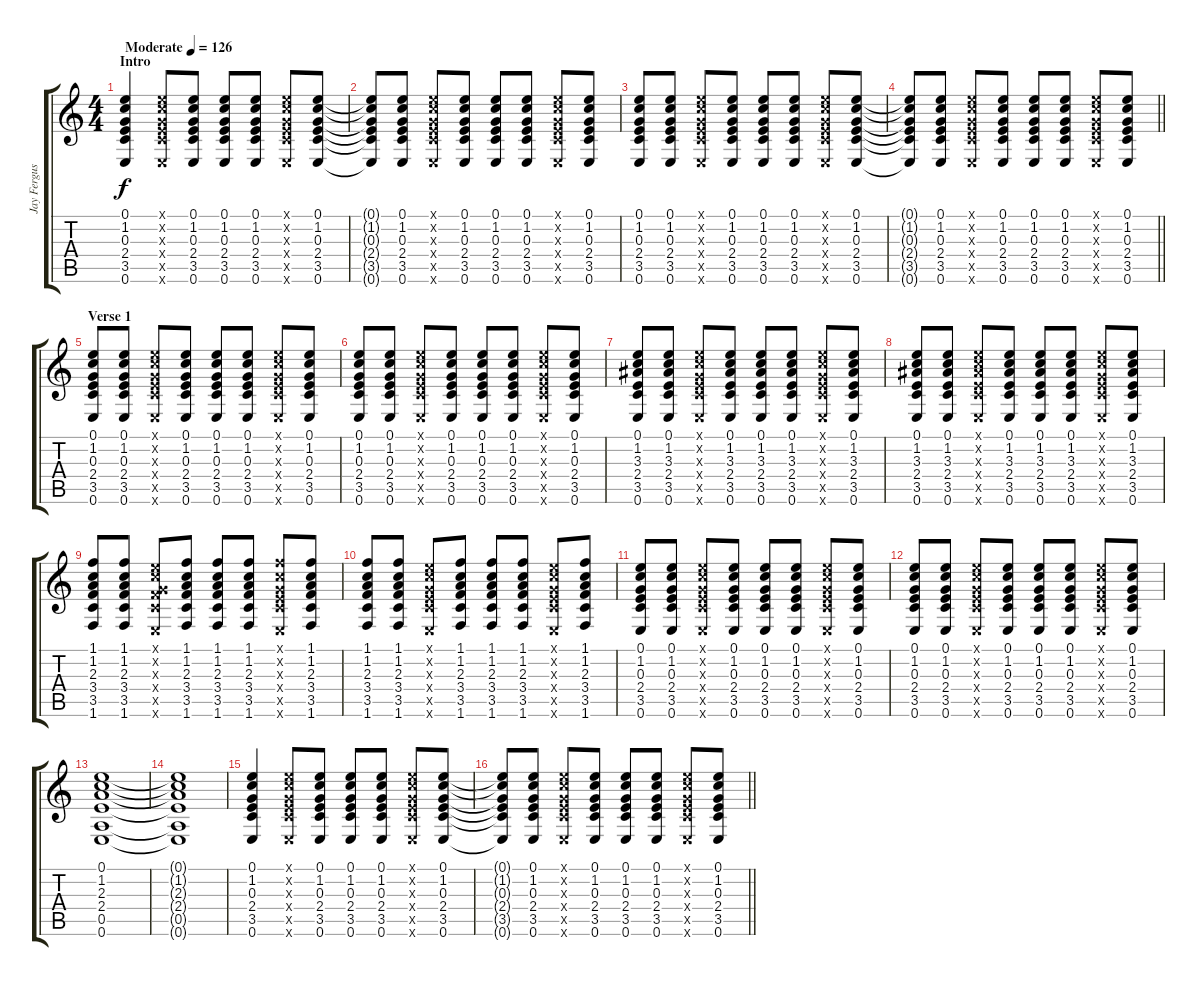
\track ("Jay Ferguson" "Jay Fergus") {instrument acousticguitarsteel}
\staff {score tabs}
\tuning (E4 B3 G3 D3 A2 E2) {hide}
\ts (4 4)
\section ("" "Intro")
\tempo (126 "Moderate")
\clef g2
\ks c
(0.1 1.2 0.3 2.4 3.5 0.6).4{dy f instrument acousticguitarsteel} (0.1{x} 1.2{x} 0.3{x} 2.4{x} 3.5{x} 0.6{x}).8 (0.1 1.2 0.3 2.4 3.5 0.6).8 (0.1 1.2 0.3 2.4 3.5 0.6).8 (0.1 1.2 0.3 2.4 3.5 0.6).8 (0.1{x} 1.2{x} 0.3{x} 2.4{x} 3.5{x} 0.6{x}).8 (0.1 1.2 0.3 2.4 3.5 0.6).8 |
(0.1{t} 1.2{t} 0.3{t} 2.4{t} 3.5{t} 0.6{t}).8 (0.1 1.2 0.3 2.4 3.5 0.6).8 (0.1{x} 1.2{x} 0.3{x} 2.4{x} 3.5{x} 0.6{x}).8 (0.1 1.2 0.3 2.4 3.5 0.6).8 (0.1 1.2 0.3 2.4 3.5 0.6).8 (0.1 1.2 0.3 2.4 3.5 0.6).8 (0.1{x} 1.2{x} 0.3{x} 2.4{x} 3.5{x} 0.6{x}).8 (0.1 1.2 0.3 2.4 3.5 0.6).8 |
(0.1 1.2 0.3 2.4 3.5 0.6).8 (0.1 1.2 0.3 2.4 3.5 0.6).8 (0.1{x} 1.2{x} 0.3{x} 2.4{x} 3.5{x} 0.6{x}).8 (0.1 1.2 0.3 2.4 3.5 0.6).8 (0.1 1.2 0.3 2.4 3.5 0.6).8 (0.1 1.2 0.3 2.4 3.5 0.6).8 (0.1{x} 1.2{x} 0.3{x} 2.4{x} 3.5{x} 0.6{x}).8 (0.1 1.2 0.3 2.4 3.5 0.6).8 |
\barLineRight lightlight
(0.1{t} 1.2{t} 0.3{t} 2.4{t} 3.5{t} 0.6{t}).8 (0.1 1.2 0.3 2.4 3.5 0.6).8 (0.1{x} 1.2{x} 0.3{x} 2.4{x} 3.5{x} 0.6{x}).8 (0.1 1.2 0.3 2.4 3.5 0.6).8 (0.1 1.2 0.3 2.4 3.5 0.6).8 (0.1 1.2 0.3 2.4 3.5 0.6).8 (0.1{x} 1.2{x} 0.3{x} 2.4{x} 3.5{x} 0.6{x}).8 (0.1 1.2 0.3 2.4 3.5 0.6).8 |
\section ("" "Verse 1")
(0.1 1.2 0.3 2.4 3.5 0.6).8 (0.1 1.2 0.3 2.4 3.5 0.6).8 (0.1{x} 1.2{x} 0.3{x} 2.4{x} 3.5{x} 0.6{x}).8 (0.1 1.2 0.3 2.4 3.5 0.6).8 (0.1 1.2 0.3 2.4 3.5 0.6).8 (0.1 1.2 0.3 2.4 3.5 0.6).8 (0.1{x} 1.2{x} 0.3{x} 2.4{x} 3.5{x} 0.6{x}).8 (0.1 1.2 0.3 2.4 3.5 0.6).8 |
(0.1 1.2 0.3 2.4 3.5 0.6).8 (0.1 1.2 0.3 2.4 3.5 0.6).8 (0.1{x} 1.2{x} 0.3{x} 2.4{x} 3.5{x} 0.6{x}).8 (0.1 1.2 0.3 2.4 3.5 0.6).8 (0.1 1.2 0.3 2.4 3.5 0.6).8 (0.1 1.2 0.3 2.4 3.5 0.6).8 (0.1{x} 1.2{x} 0.3{x} 2.4{x} 3.5{x} 0.6{x}).8 (0.1 1.2 0.3 2.4 3.5 0.6).8 |
(0.1 1.2 3.3 2.4 3.5 0.6).8 (0.1 1.2 3.3 2.4 3.5 0.6).8 (0.1{x} 1.2{x} 0.3{x} 2.4{x} 3.5{x} 0.6{x}).8 (0.1 1.2 3.3 2.4 3.5 0.6).8 (0.1 1.2 3.3 2.4 3.5 0.6).8 (0.1 1.2 3.3 2.4 3.5 0.6).8 (0.1{x} 1.2{x} 0.3{x} 2.4{x} 3.5{x} 0.6{x}).8 (0.1 1.2 3.3 2.4 3.5 0.6).8 |
(0.1 1.2 3.3 2.4 3.5 0.6).8 (0.1 1.2 3.3 2.4 3.5 0.6).8 (0.1{x} 1.2{x} 3.3{x} 2.4{x} 3.5{x} 0.6{x}).8 (0.1 1.2 3.3 2.4 3.5 0.6).8 (0.1 1.2 3.3 2.4 3.5 0.6).8 (0.1 1.2 3.3 2.4 3.5 0.6).8 (0.1{x} 1.2{x} 0.3{x} 2.4{x} 3.5{x} 0.6{x}).8 (0.1 1.2 3.3 2.4 3.5 0.6).8 |
(1.1 1.2 2.3 3.4 3.5 1.6).8 (1.1 1.2 2.3 3.4 3.5 1.6).8 (0.1{x} 1.2{x} 0.3{x} 3.4{x} 3.5{x} 0.6{x}).8 (1.1 1.2 2.3 3.4 3.5 1.6).8 (1.1 1.2 2.3 3.4 3.5 1.6).8 (1.1 1.2 2.3 3.4 3.5 1.6).8 (1.1{x} 1.2{x} 0.3{x} 2.4{x} 3.5{x} 0.6{x}).8 (1.1 1.2 2.3 3.4 3.5 1.6).8 |
(1.1 1.2 2.3 3.4 3.5 1.6).8 (1.1 1.2 2.3 3.4 3.5 1.6).8 (0.1{x} 1.2{x} 0.3{x} 2.4{x} 3.5{x} 0.6{x}).8 (1.1 1.2 2.3 3.4 3.5 1.6).8 (1.1 1.2 2.3 3.4 3.5 1.6).8 (1.1 1.2 2.3 3.4 3.5 1.6).8 (0.1{x} 1.2{x} 0.3{x} 2.4{x} 3.5{x} 0.6{x}).8 (1.1 1.2 2.3 3.4 3.5 1.6).8 |
(0.1 1.2 0.3 2.4 3.5 0.6).8 (0.1 1.2 0.3 2.4 3.5 0.6).8 (0.1{x} 1.2{x} 0.3{x} 2.4{x} 3.5{x} 0.6{x}).8 (0.1 1.2 0.3 2.4 3.5 0.6).8 (0.1 1.2 0.3 2.4 3.5 0.6).8 (0.1 1.2 0.3 2.4 3.5 0.6).8 (0.1{x} 1.2{x} 0.3{x} 2.4{x} 3.5{x} 0.6{x}).8 (0.1 1.2 0.3 2.4 3.5 0.6).8 |
(0.1 1.2 0.3 2.4 3.5 0.6).8 (0.1 1.2 0.3 2.4 3.5 0.6).8 (0.1{x} 1.2{x} 0.3{x} 2.4{x} 3.5{x} 0.6{x}).8 (0.1 1.2 0.3 2.4 3.5 0.6).8 (0.1 1.2 0.3 2.4 3.5 0.6).8 (0.1 1.2 0.3 2.4 3.5 0.6).8 (0.1{x} 1.2{x} 0.3{x} 2.4{x} 3.5{x} 0.6{x}).8 (0.1 1.2 0.3 2.4 3.5 0.6).8 |
(0.1 1.2 2.3 2.4 0.5 0.6).1 |
(0.1{t} 1.2{t} 2.3{t} 2.4{t} 0.5{t} 0.6{t}).1 |
(0.1 1.2 0.3 2.4 3.5 0.6).4 (0.1{x} 1.2{x} 0.3{x} 2.4{x} 3.5{x} 0.6{x}).8 (0.1 1.2 0.3 2.4 3.5 0.6).8 (0.1 1.2 0.3 2.4 3.5 0.6).8 (0.1 1.2 0.3 2.4 3.5 0.6).8 (0.1{x} 1.2{x} 0.3{x} 2.4{x} 3.5{x} 0.6{x}).8 (0.1 1.2 0.3 2.4 3.5 0.6).8 |
\barLineRight lightlight
(0.1{t} 1.2{t} 0.3{t} 2.4{t} 3.5{t} 0.6{t}).8 (0.1 1.2 0.3 2.4 3.5 0.6).8 (0.1{x} 1.2{x} 0.3{x} 2.4{x} 3.5{x} 0.6{x}).8 (0.1 1.2 0.3 2.4 3.5 0.6).8 (0.1 1.2 0.3 2.4 3.5 0.6).8 (0.1 1.2 0.3 2.4 3.5 0.6).8 (0.1{x} 1.2{x} 0.3{x} 2.4{x} 3.5{x} 0.6{x}).8 (0.1 1.2 0.3 2.4 3.5 0.6).8
